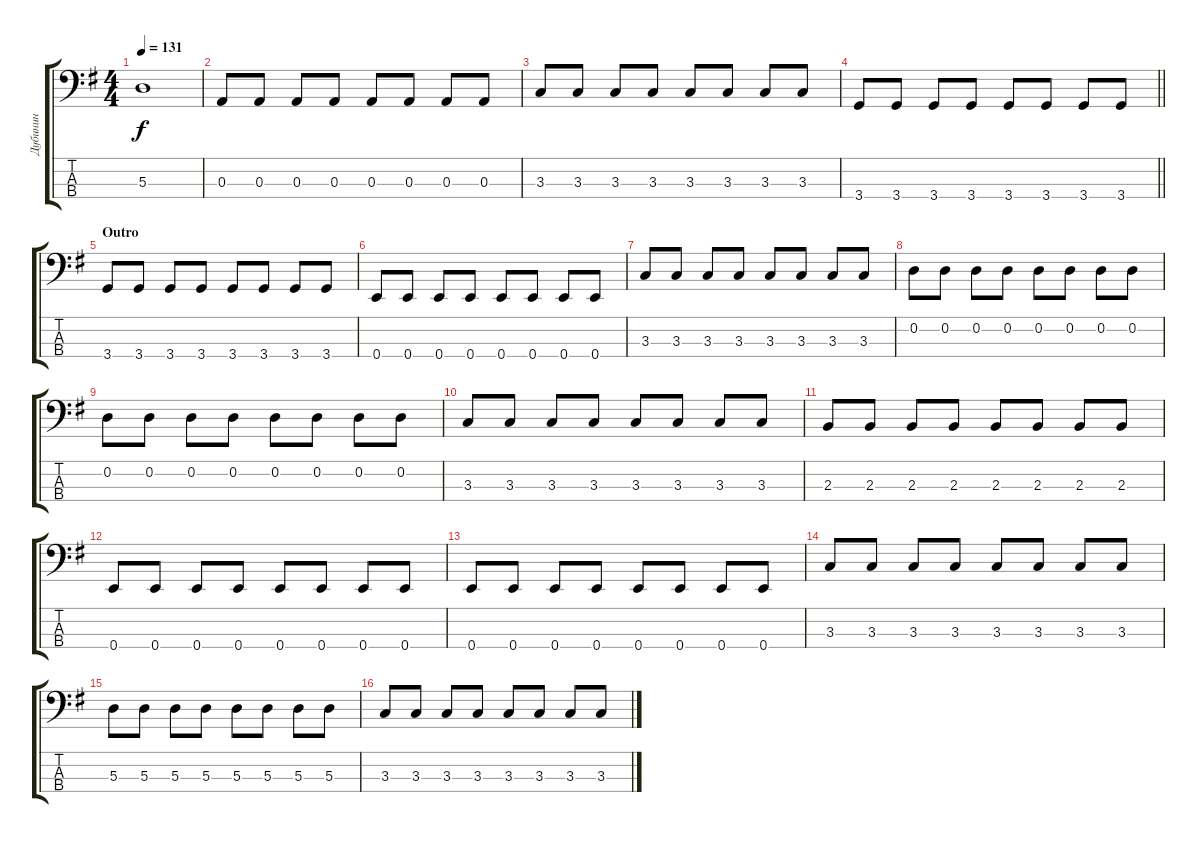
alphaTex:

\track ("Дубинин" "Дубинин") {instrument electricbassfinger}
\staff {score tabs}
\tuning (G2 D2 A1 E1) {hide}
\ts (4 4)
\tempo 131
\clef f4
\ks g
5.3.1{dy f} |
0.3.8 0.3.8 0.3.8 0.3.8 0.3.8 0.3.8 0.3.8 0.3.8 |
3.3.8 3.3.8 3.3.8 3.3.8 3.3.8 3.3.8 3.3.8 3.3.8 |
\barLineRight lightlight
3.4.8 3.4.8 3.4.8 3.4.8 3.4.8 3.4.8 3.4.8 3.4.8 |
\section ("" "Outro")
3.4.8 3.4.8 3.4.8 3.4.8 3.4.8 3.4.8 3.4.8 3.4.8 |
0.4.8 0.4.8 0.4.8 0.4.8 0.4.8 0.4.8 0.4.8 0.4.8 |
3.3.8 3.3.8 3.3.8 3.3.8 3.3.8 3.3.8 3.3.8 3.3.8 |
0.2.8 0.2.8 0.2.8 0.2.8 0.2.8 0.2.8 0.2.8 0.2.8 |
0.2.8 0.2.8 0.2.8 0.2.8 0.2.8 0.2.8 0.2.8 0.2.8 |
3.3.8 3.3.8 3.3.8 3.3.8 3.3.8 3.3.8 3.3.8 3.3.8 |
2.3.8 2.3.8 2.3.8 2.3.8 2.3.8 2.3.8 2.3.8 2.3.8 |
0.4.8 0.4.8 0.4.8 0.4.8 0.4.8 0.4.8 0.4.8 0.4.8 |
0.4.8 0.4.8 0.4.8 0.4.8 0.4.8 0.4.8 0.4.8 0.4.8 |
3.3.8 3.3.8 3.3.8 3.3.8 3.3.8 3.3.8 3.3.8 3.3.8 |
5.3.8 5.3.8 5.3.8 5.3.8 5.3.8 5.3.8 5.3.8 5.3.8 |
3.3.8 3.3.8 3.3.8 3.3.8 3.3.8 3.3.8 3.3.8 3.3.8
